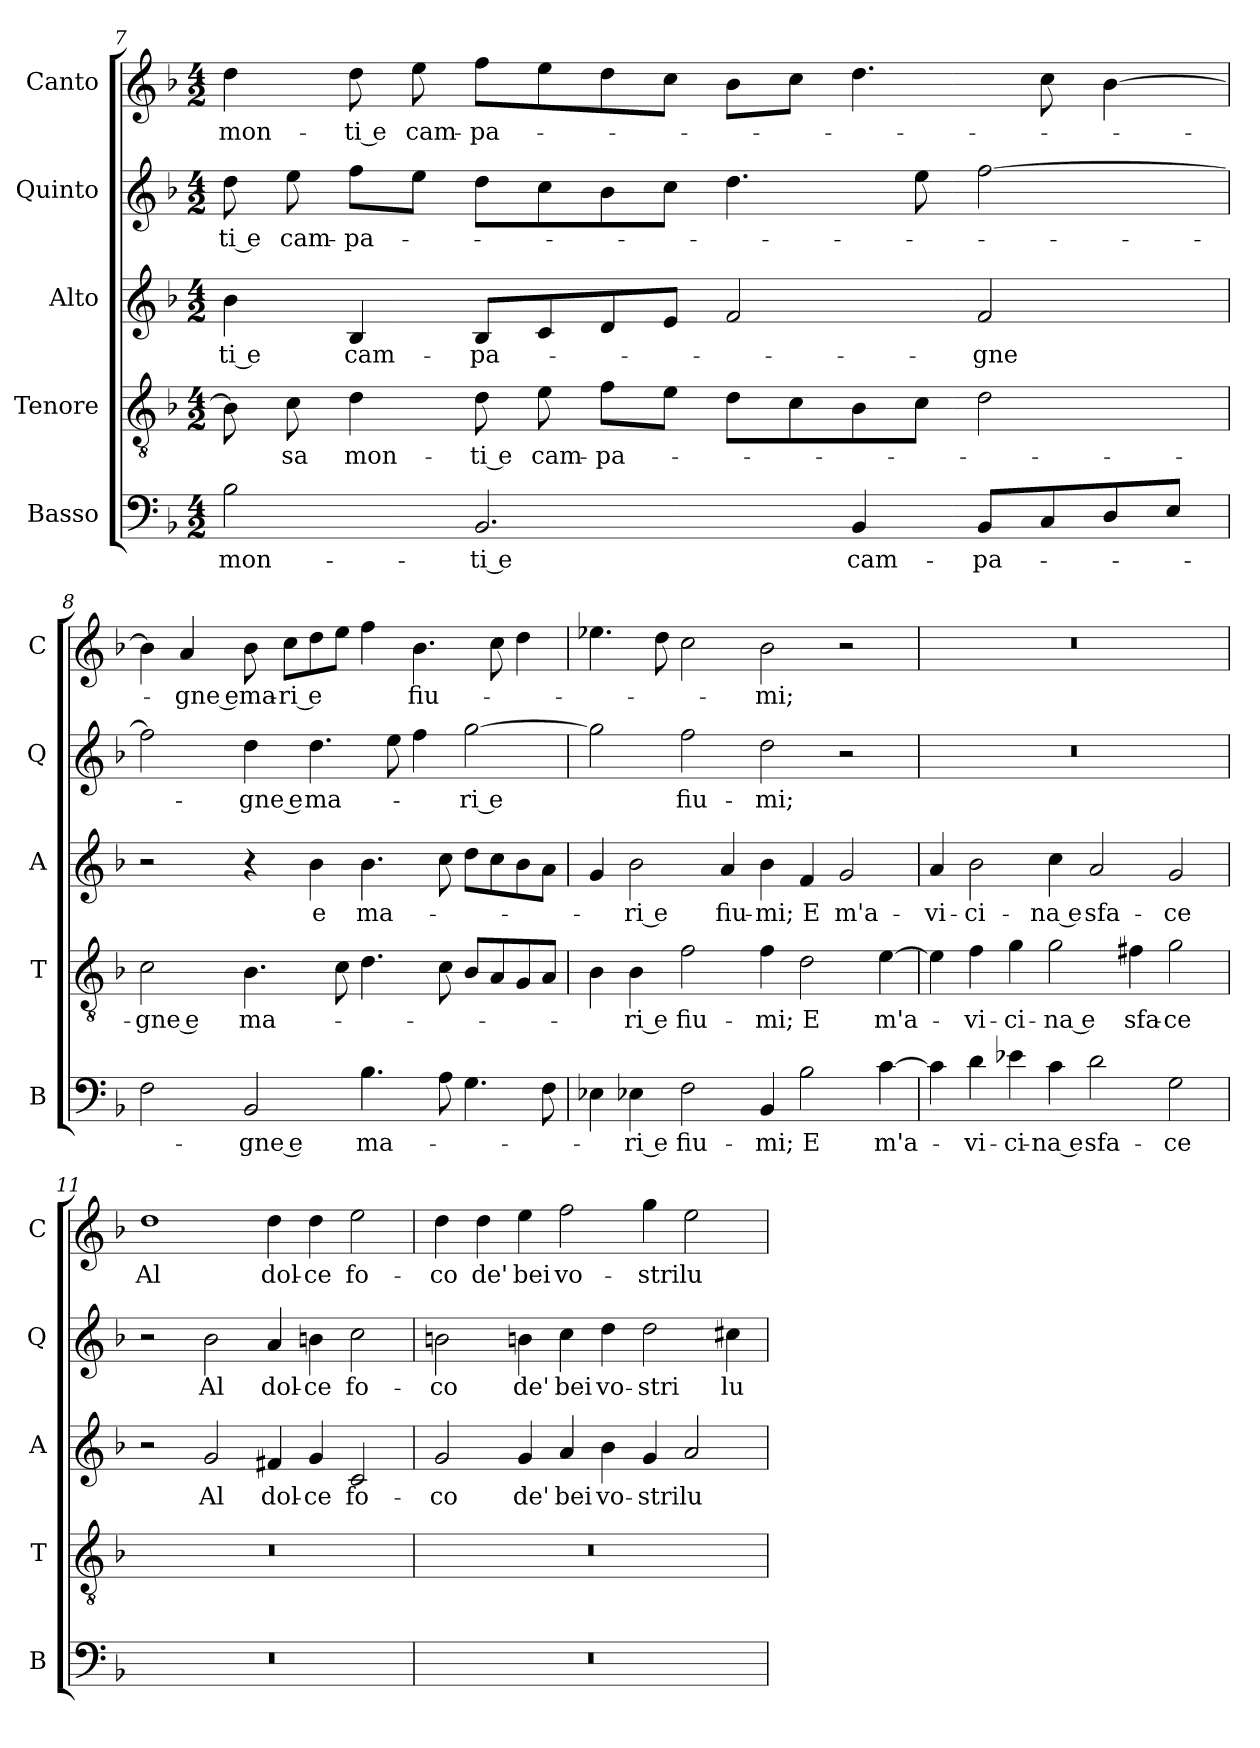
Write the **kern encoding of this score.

**kern	**text	**kern	**text	**kern	**text	**kern	**text	**kern	**text
*part5	*part5	*part4	*part4	*part3	*part3	*part2	*part2	*part1	*part1
*staff5	*staff5	*staff4	*staff4	*staff3	*staff3	*staff2	*staff2	*staff1	*staff1
*I"Basso	*	*I"Tenore	*	*I"Alto	*	*I"Quinto	*	*I"Canto	*
*I'B	*	*I'T	*	*I'A	*	*I'Q	*	*I'C	*
*clefF4	*	*clefGv2	*	*clefG2	*	*clefG2	*	*clefG2	*
*k[b-]	*	*k[b-]	*	*k[b-]	*	*k[b-]	*	*k[b-]	*
*M4/2	*	*M4/2	*	*M4/2	*	*M4/2	*	*M4/2	*
=7	=7	=7	=7	=7	=7	=7	=7	=7	=7
2B-	mon-	8B-]	.	4b-	-ti e	8dd	-ti e	4dd	mon-
.	.	8c	-sa	.	.	8ee	cam-	.	.
.	.	4d	mon-	4B-	cam-	8ffL	-pa-	8dd	-ti e
.	.	.	.	.	.	8eeJ	.	8ee	cam-
2.BB-	-ti e	8d	-ti e	8B-L	-pa-	8ddL	.	8ffL	-pa-
.	.	8e	cam-	8c	.	8cc	.	8ee	.
.	.	8fL	-pa-	8d	.	8b-	.	8dd	.
.	.	8eJ	.	8eJ	.	8ccJ	.	8ccJ	.
.	.	8dL	.	2f	.	4.dd	.	8b-L	.
.	.	8c	.	.	.	.	.	8ccJ	.
4BB-	cam-	8B-	.	.	.	.	.	4.dd	.
.	.	8cJ	.	.	.	8ee	.	.	.
8BB-L	-pa-	2d	.	2f	-gne	[2ff	.	.	.
8C	.	.	.	.	.	.	.	8cc	.
8D	.	.	.	.	.	.	.	[4b-	.
8EJ	.	.	.	.	.	.	.	.	.
=8	=8	=8	=8	=8	=8	=8	=8	=8	=8
2F	.	2c	-gne e	2r	.	2ff]	.	4b-]	.
.	.	.	.	.	.	.	.	4a	-gne e
2BB-	-gne e	4.B-	ma-	4r	.	4dd	-gne e	8b-	ma-
.	.	.	.	.	.	.	.	8ccL	-ri e
.	.	.	.	4b-	e	4.dd	ma-	8dd	.
.	.	8c	.	.	.	.	.	8eeJ	.
4.B-	ma-	4.d	.	4.b-	ma-	.	.	4ff	.
.	.	.	.	.	.	8ee	.	.	.
.	.	.	.	.	.	4ff	.	4.b-	fiu-
8A	.	8c	.	8cc	.	.	.	.	.
4.G	.	8B-L	.	8ddL	.	[2gg	-ri e	.	.
.	.	8A	.	8cc	.	.	.	8cc	.
.	.	8G	.	8b-	.	.	.	4dd	.
8F	.	8AJ	.	8aJ	.	.	.	.	.
=9	=9	=9	=9	=9	=9	=9	=9	=9	=9
4E-X	.	4B-	.	4g	.	2gg]	.	4.ee-X	.
4E-X	-ri e	4B-	-ri e	2b-	-ri e	.	.	.	.
.	.	.	.	.	.	.	.	8dd	.
2F	fiu-	2f	fiu-	.	.	2ff	fiu-	2cc	.
.	.	.	.	4a	fiu-	.	.	.	.
4BB-	-mi;	4f	-mi;	4b-	-mi;	2dd	-mi;	2b-	-mi;
2B-	E	2d	E	4f	E	.	.	.	.
.	.	.	.	2g	m'a-	2r	.	2r	.
[4c	m'a-	[4e	m'a-	.	.	.	.	.	.
=10	=10	=10	=10	=10	=10	=10	=10	=10	=10
4c]	.	4e]	.	4a	-vi-	0r	.	0r	.
4d	-vi-	4f	-vi-	2b-	-ci-	.	.	.	.
4e-X	-ci-	4g	-ci-	.	.	.	.	.	.
4c	-na e	2g	-na e	4cc	-na e	.	.	.	.
2d	sfa-	.	.	2a	sfa-	.	.	.	.
.	.	4f#X	sfa-	.	.	.	.	.	.
2G	-ce	2g	-ce	2g	-ce	.	.	.	.
=11	=11	=11	=11	=11	=11	=11	=11	=11	=11
0r	.	0r	.	2r	.	2r	.	1dd	Al
.	.	.	.	2g	Al	2b-	Al	.	.
.	.	.	.	4f#X	dol-	4a	dol-	4dd	dol-
.	.	.	.	4g	-ce	4bn	-ce	4dd	-ce
.	.	.	.	2c	fo-	2cc	fo-	2ee	fo-
=12	=12	=12	=12	=12	=12	=12	=12	=12	=12
0r	.	0r	.	2g	-co	2bn	-co	4dd	-co
.	.	.	.	.	.	.	.	4dd	de'
.	.	.	.	4g	de'	4bn	de'	4ee	bei
.	.	.	.	4a	bei	4cc	bei	2ff	vo-
.	.	.	.	4b-	vo-	4dd	vo-	.	.
.	.	.	.	4g	-stri	2dd	-stri	4gg	-stri
.	.	.	.	2a	lu-	.	.	2ee	lu-
.	.	.	.	.	.	4cc#X	lu-	.	.
=	=	=	=	=	=	=	=	=	=
*-	*-	*-	*-	*-	*-	*-	*-	*-	*-
